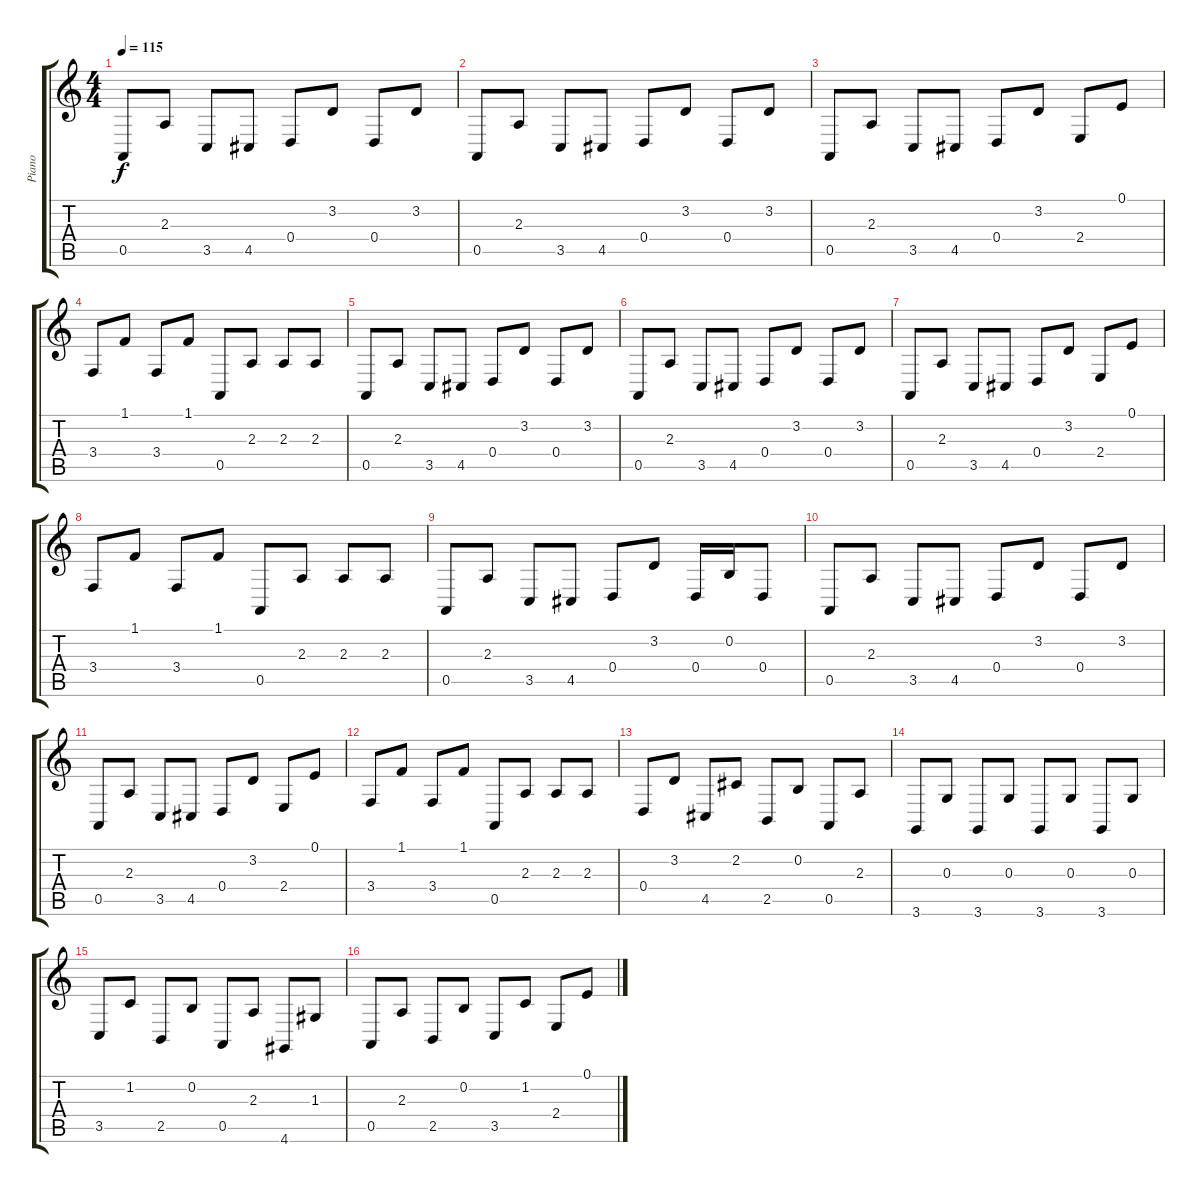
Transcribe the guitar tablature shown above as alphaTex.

\track ("Piano" "Piano") {instrument brightacousticpiano}
\staff {score tabs}
\tuning (E4 B3 G3 D3 A2 E2) {hide}
\ts (4 4)
\tempo 115
\clef g2
\ks c
0.5.8{dy f instrument brightacousticpiano} 2.3.8 3.5.8 4.5.8 0.4.8 3.2.8 0.4.8 3.2.8 |
0.5.8 2.3.8 3.5.8 4.5.8 0.4.8 3.2.8 0.4.8 3.2.8 |
0.5.8 2.3.8 3.5.8 4.5.8 0.4.8 3.2.8 2.4.8 0.1.8 |
3.4.8 1.1.8 3.4.8 1.1.8 0.5.8 2.3.8 2.3.8 2.3.8 |
0.5.8{volume 10} 2.3.8 3.5.8 4.5.8 0.4.8 3.2.8 0.4.8 3.2.8 |
0.5.8 2.3.8 3.5.8 4.5.8 0.4.8 3.2.8 0.4.8 3.2.8 |
0.5.8 2.3.8 3.5.8 4.5.8 0.4.8 3.2.8 2.4.8 0.1.8 |
3.4.8 1.1.8 3.4.8 1.1.8 0.5.8 2.3.8 2.3.8 2.3.8 |
0.5.8 2.3.8 3.5.8 4.5.8 0.4.8 3.2.8 0.4.16 0.2.16 0.4.8 |
0.5.8 2.3.8 3.5.8 4.5.8 0.4.8 3.2.8 0.4.8 3.2.8 |
0.5.8 2.3.8 3.5.8 4.5.8 0.4.8 3.2.8 2.4.8 0.1.8 |
3.4.8 1.1.8 3.4.8 1.1.8 0.5.8 2.3.8 2.3.8 2.3.8 |
0.4.8 3.2.8 4.5.8 2.2.8 2.5.8 0.2.8 0.5.8 2.3.8 |
3.6.8 0.3.8 3.6.8 0.3.8 3.6.8 0.3.8 3.6.8 0.3.8 |
3.5.8 1.2.8 2.5.8 0.2.8 0.5.8 2.3.8 4.6.8 1.3.8 |
0.5.8 2.3.8 2.5.8 0.2.8 3.5.8 1.2.8 2.4.8 0.1.8
